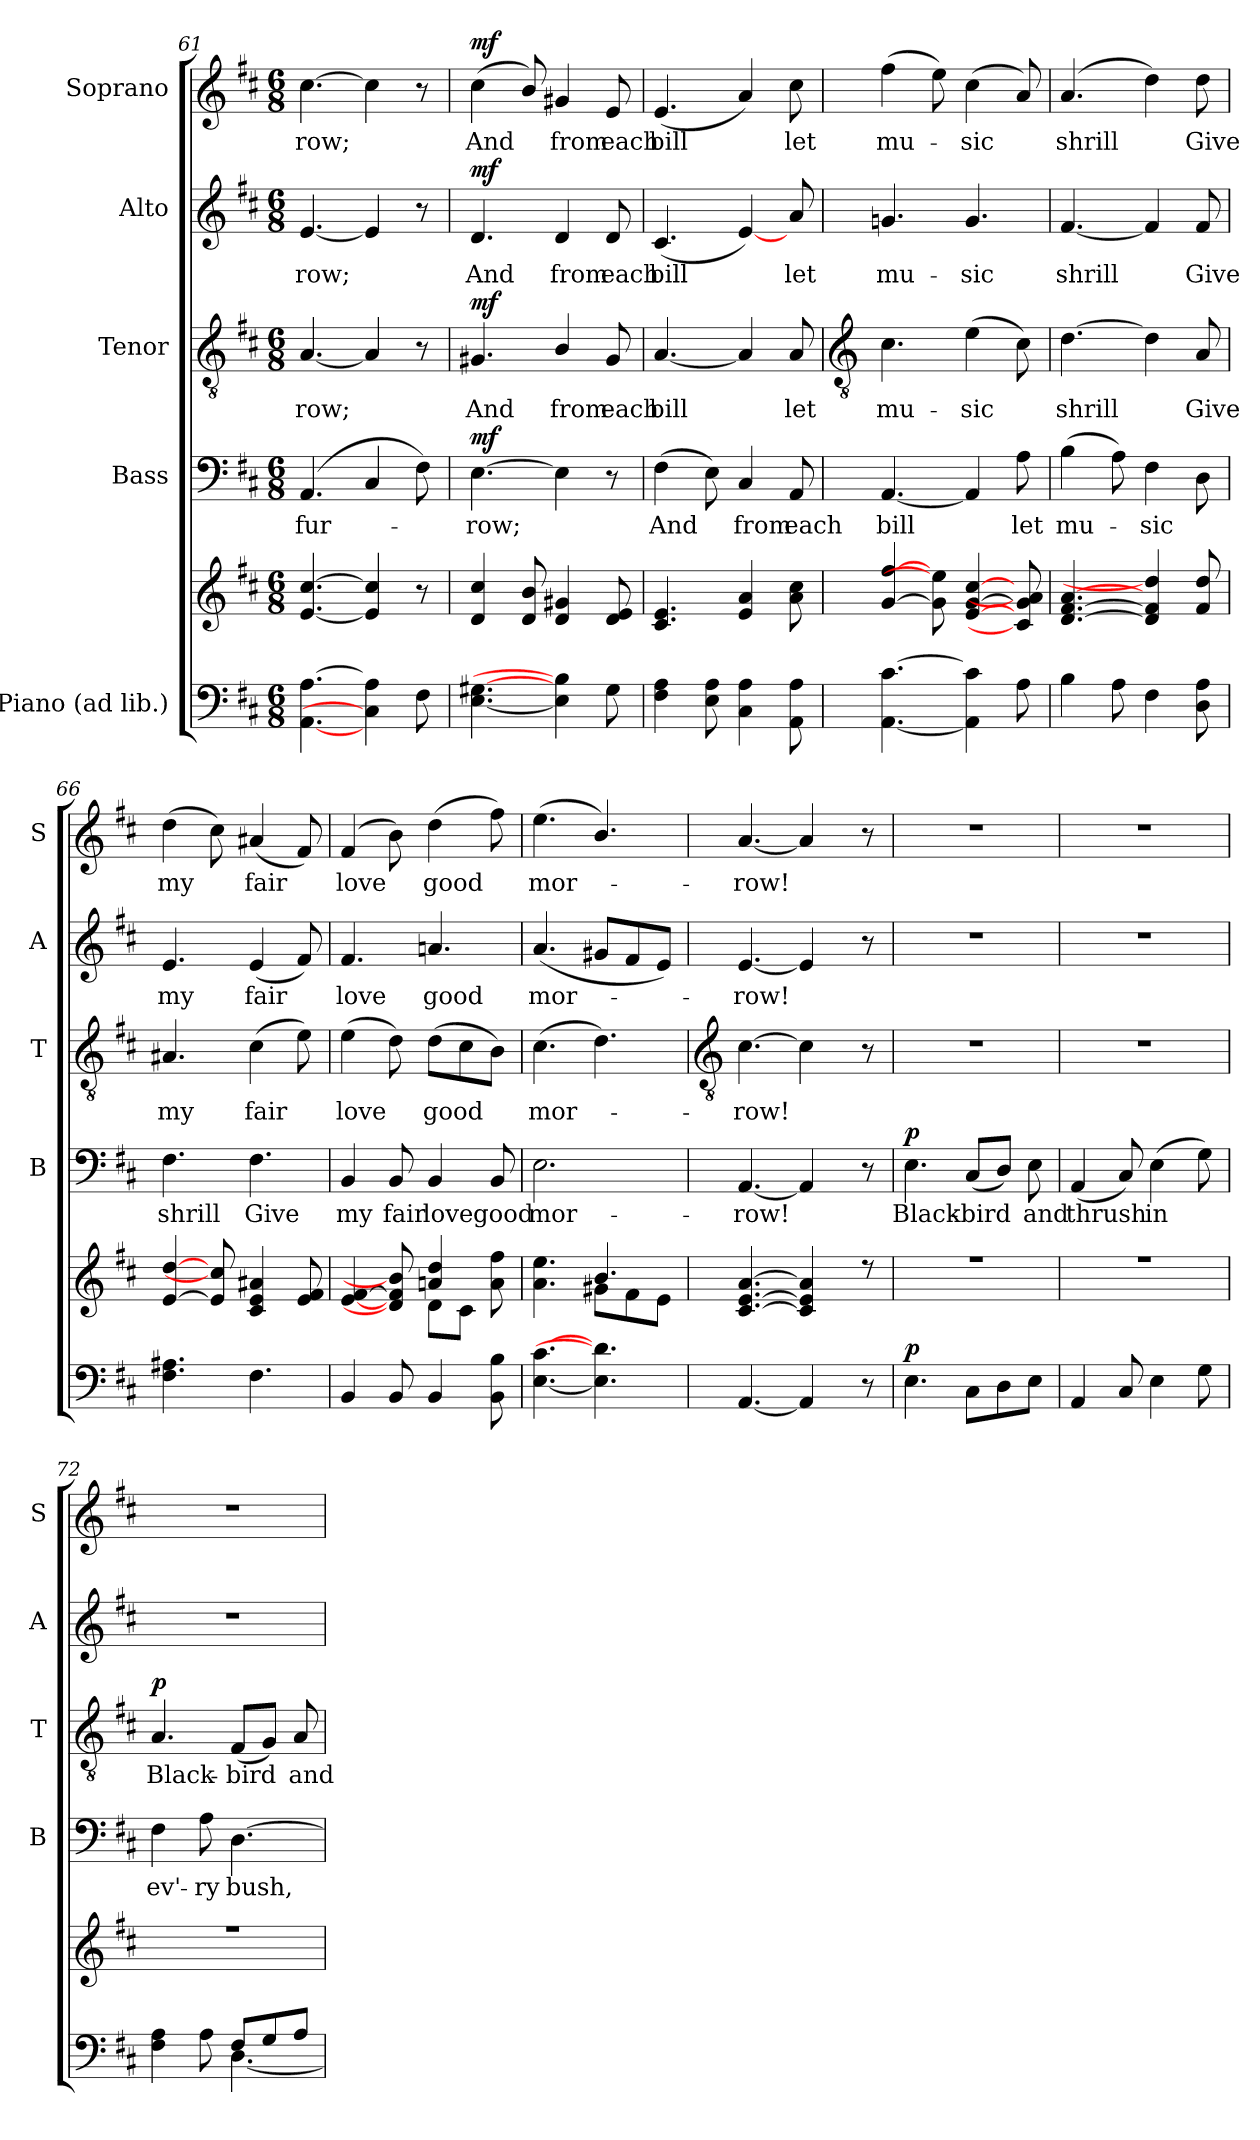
**kern	**kern	**dynam	**kern	**text	**dynam	**kern	**text	**dynam	**kern	**text	**dynam	**kern	**text	**dynam
*part5	*part5	*part5	*part4	*part4	*part4	*part3	*part3	*part3	*part2	*part2	*part2	*part1	*part1	*part1
*staff6	*staff5	*staff5/6	*staff4	*staff4	*staff4	*staff3	*staff3	*staff3	*staff2	*staff2	*staff2	*staff1	*staff1	*staff1
*I"Piano (ad lib.)	*	*	*I"Bass	*	*	*I"Tenor	*	*	*I"Alto	*	*	*I"Soprano	*	*
*	*	*	*I'B	*	*	*I'T	*	*	*I'A	*	*	*I'S	*	*
*clefF4	*clefG2	*	*clefF4	*	*	*clefGv2	*	*	*clefG2	*	*	*clefG2	*	*
*k[f#c#]	*k[f#c#]	*	*k[f#c#]	*	*	*k[f#c#]	*	*	*k[f#c#]	*	*	*k[f#c#]	*	*
*D:	*D:	*	*D:	*	*	*D:	*	*	*D:	*	*	*D:	*	*
*M6/8	*M6/8	*	*M6/8	*	*	*M6/8	*	*	*M6/8	*	*	*M6/8	*	*
=61	=61	=61	=61	=61	=61	=61	=61	=61	=61	=61	=61	=61	=61	=61
!	!	!	!	!LO:LY:b	!	!	!LO:LY:b	!	!	!LO:LY:b	!	!	!LO:LY:b	!
[4.AA [4.A	[4.e [4.cc#	.	(<4.AA	fur-	.	[4.A	row;	.	[4.e	row;	.	[4.cc#	row;	.
4C#] 4A]	4e] 4cc#]	.	4C#	.	.	4A]	.	.	4e]	.	.	4cc#]	.	.
8F#	8r	.	8F#)	.	.	8r	.	.	8r	.	.	8r	.	.
=62	=62	=62	=62	=62	=62	=62	=62	=62	=62	=62	=62	=62	=62	=62
!	!	!LO:DY:b=2	!	!LO:LY:b	!	!	!LO:LY:b	!	!	!LO:LY:b	!	!	!LO:LY:b	!
!	!	!LO:DY:n=1:b	!	!	!LO:DY:b	!	!	!LO:DY:b	!	!	!LO:DY:b	!	!	!LO:DY:b
[4.E\ [4.G#X\	4d 4cc#	mf mf	[4.E	row;	mf	4.G#X	And	mf	4.d	And	mf	(<4cc#	And	mf
.	8d/ 8b/	.	.	.	.	.	.	.	.	.	.	8b/)	.	.
!	!	!	!	!	!	!	!LO:LY:b	!	!	!LO:LY:b	!	!	!LO:LY:b	!
4E] 4B]	4d 4g#X	.	4E]	.	.	4B/	from	.	4d	from	.	4g#X	from	.
!	!	!	!	!	!	!	!LO:LY:b	!	!	!LO:LY:b	!	!	!LO:LY:b	!
8G#	8d 8e	.	8r	.	.	8G#	each	.	8d	each	.	8e	each	.
=63	=63	=63	=63	=63	=63	=63	=63	=63	=63	=63	=63	=63	=63	=63
!	!	!	!	!LO:LY:b	!	!	!LO:LY:b	!	!	!LO:LY:b	!	!	!LO:LY:b	!
4F# 4A	4.c# 4.e	.	(>4F#	And	.	[4.A	bill	.	(<4.c#	bill	.	(<4.e	bill	.
8E 8A	.	.	8E)	.	.	.	.	.	.	.	.	.	.	.
!	!	!	!	!LO:LY:b	!	!	!	!	!	!	!	!	!	!
4C# 4A	4e 4a	.	4C#	from	.	4A]	.	.	[4e)	.	.	4a)	.	.
!	!	!	!	!LO:LY:b	!	!	!LO:LY:b	!	!	!LO:LY:b	!	!	!LO:LY:b	!
8AA 8A	8a 8cc#	.	8AA	each	.	8A	let	.	8a	let	.	8cc#	let	.
!!LO:LB:g=z
=64	=64	=64	=64	=64	=64	=64	=64	=64	=64	=64	=64	=64	=64	=64
*	*	*	*	*	*	*clefGv2	*	*	*	*	*	*	*	*
*	*^	*	*	*	*	*	*	*	*	*	*	*	*	*
!	!	!LO:N:vis=1	!	!	!LO:LY:b	!	!	!LO:LY:b	!	!	!LO:LY:b	!	!	!LO:LY:b	!
[4.AA [4.c#	[4g [4ff#	2.ryy	.	[4.AA	bill	.	4.c#	mu-	.	4.gn	mu-	.	(>4ff#	mu-	.
.	8g\] 8ee\]	.	.	.	.	.	.	.	.	.	.	.	8ee\)	.	.
!	!	!	!	!	!	!	!	!LO:LY:b	!	!	!LO:LY:b	!	!	!LO:LY:b	!
4AA] 4c#]	[4e [4g [4cc#	.	.	4AA]	.	.	(>4e	-sic	.	4.g	-sic	.	(<4cc#	sic	.
!	!	!	!	!	!LO:LY:b	!	!	!	!	!	!	!	!	!	!
8A	8c#] 8g] 8a]	.	.	8A	let	.	8c#)	.	.	.	.	.	8a)	.	.
=65	=65	=65	=65	=65	=65	=65	=65	=65	=65	=65	=65	=65	=65	=65	=65
!	!	!LO:N:vis=1	!	!	!LO:LY:b	!	!	!LO:LY:b	!	!	!LO:LY:b	!	!	!LO:LY:b	!
4B	[4.d [4.f# [4.a	2.ryy	.	(>4B	mu-	.	[4.d	shrill	.	[4.f#	shrill	.	(<4.a	shrill	.
8A	.	.	.	8A)	.	.	.	.	.	.	.	.	.	.	.
!	!	!	!	!	!LO:LY:b	!	!	!	!	!	!	!	!	!	!
4F#	4d] 4f#] 4dd]	.	.	4F#	sic	.	4d]	.	.	4f#]	.	.	4dd)	.	.
!	!	!	!	!	!	!	!	!LO:LY:b	!	!	!LO:LY:b	!	!	!LO:LY:b	!
8D 8A	8f# 8dd	.	.	8D	.	.	8A	Give	.	8f#	Give	.	8dd	Give	.
=66	=66	=66	=66	=66	=66	=66	=66	=66	=66	=66	=66	=66	=66	=66	=66
!	!	!LO:N:vis=1	!	!	!LO:LY:b	!	!	!LO:LY:b	!	!	!LO:LY:b	!	!	!LO:LY:b	!
4.F# 4.A#X	[4e [4dd	2.ryy	.	4.F#	shrill	.	4.A#X	my	.	4.e	my	.	(>4dd	my	.
.	8e] 8cc#]	.	.	.	.	.	.	.	.	.	.	.	8cc#)	.	.
!	!	!	!	!	!LO:LY:b	!	!	!LO:LY:b	!	!	!LO:LY:b	!	!	!LO:LY:b	!
4.F#	4c# 4e 4a#X	.	.	4.F#	Give	.	(>4c#	fair	.	(<4e	fair	.	(<4a#X	fair	.
.	8e 8f#	.	.	.	.	.	8e)	.	.	8f#)	.	.	8f#)	.	.
=67	=67	=67	=67	=67	=67	=67	=67	=67	=67	=67	=67	=67	=67	=67	=67
!	!	!	!	!	!LO:LY:b	!	!	!LO:LY:b	!	!	!LO:LY:b	!	!	!LO:LY:b	!
4BB/	[4e [4f#	4.ryy	.	4BB	my	.	(>4e	love	.	4.f#	love	.	(<4f#	love	.
!	!	!	!	!	!LO:LY:b	!	!	!	!	!	!	!	!	!	!
8BB/	8d] 8f#] 8b]	.	.	8BB	fair	.	8d)	.	.	.	.	.	8b)	.	.
!	!	!	!	!	!LO:LY:b	!	!	!LO:LY:b	!	!	!LO:LY:b	!	!	!LO:LY:b	!
4BB/	4an/ 4dd/	8d\L	.	4BB	love	.	(>8dL	good	.	4.an	good	.	(>4dd	good	.
.	.	8c#\J	.	.	.	.	8c#	.	.	.	.	.	.	.	.
!	!	!	!	!	!LO:LY:b	!	!	!	!	!	!	!	!	!	!
8BB 8B	8a 8ff#	8ryy	.	8BB	good	.	8BJ)	.	.	.	.	.	8ff#)	.	.
=68	=68	=68	=68	=68	=68	=68	=68	=68	=68	=68	=68	=68	=68	=68	=68
!	!	!	!	!	!LO:LY:b	!	!	!LO:LY:b	!	!	!LO:LY:b	!	!	!LO:LY:b	!
[4.E [4.c#	4.a 4.ee	4.ryy	.	2.E	mor-	.	(>4.c#	mor-	.	(<4.a	mor-	.	(<4.ee	mor-	.
4.E] 4.d]	4.b/	8g#X\L	.	.	.	.	4.d)	.	.	8g#XL	.	.	4.b/)	.	.
.	.	8f#\	.	.	.	.	.	.	.	8f#	.	.	.	.	.
.	.	8e\J	.	.	.	.	.	.	.	8eJ)	.	.	.	.	.
!!LO:LB:g=z
=69	=69	=69	=69	=69	=69	=69	=69	=69	=69	=69	=69	=69	=69	=69	=69
*	*	*	*	*	*	*	*clefGv2	*	*	*	*	*	*	*	*
*^	*	*	*	*	*	*	*	*	*	*	*	*	*	*	*
!	!	!	!LO:N:vis=1	!	!	!LO:LY:b	!	!	!LO:LY:b	!	!	!LO:LY:b	!	!	!LO:LY:b	!
2ryy	[4.AA/	[4.c# [4.e [4.a	2.ryy	.	[4.AA	-row!	.	[4.c#	row!	.	[4.e	row!	.	[4.a	row!	.
.	4AA/]	4c#] 4e] 4a]	.	.	4AA]	.	.	4c#]	.	.	4e]	.	.	4a]	.	.
8ryy	.	.	.	.	.	.	.	.	.	.	.	.	.	.	.	.
8ryy	8r	8r	.	.	8r	.	.	8r	.	.	8r	.	.	8r	.	.
=70	=70	=70	=70	=70	=70	=70	=70	=70	=70	=70	=70	=70	=70	=70	=70	=70
!LO:N:vis=1	!	!LO:N:vis=1	!LO:N:vis=1	!LO:DY:a=2	!	!LO:LY:b	!LO:DY:b	!LO:N:vis=1	!	!	!LO:N:vis=1	!	!	!LO:N:vis=1	!	!
2.ryy	4.E\	2.r	2.ryy	p	4.E	Black-	p	2.r	.	.	2.r	.	.	2.r	.	.
!	!	!	!	!	!	!LO:LY:b	!	!	!	!	!	!	!	!	!	!
.	8C#\L	.	.	.	(<8C#L	-bird	.	.	.	.	.	.	.	.	.	.
.	8D\	.	.	.	8DJ)	.	.	.	.	.	.	.	.	.	.	.
!	!	!	!	!	!	!LO:LY:b	!	!	!	!	!	!	!	!	!	!
.	8E\J	.	.	.	8E	and	.	.	.	.	.	.	.	.	.	.
=71	=71	=71	=71	=71	=71	=71	=71	=71	=71	=71	=71	=71	=71	=71	=71	=71
!LO:N:vis=1	!	!LO:N:vis=1	!LO:N:vis=1	!	!	!LO:LY:b	!	!LO:N:vis=1	!	!	!LO:N:vis=1	!	!	!LO:N:vis=1	!	!
2.ryy	4AA/	2.r	2.ryy	.	(<4AA	thrush	.	2.r	.	.	2.r	.	.	2.r	.	.
.	8C#/	.	.	.	8C#)	.	.	.	.	.	.	.	.	.	.	.
!	!	!	!	!	!	!LO:LY:b	!	!	!	!	!	!	!	!	!	!
.	4E\	.	.	.	(>4E	in	.	.	.	.	.	.	.	.	.	.
.	8G\	.	.	.	8G)	.	.	.	.	.	.	.	.	.	.	.
=72	=72	=72	=72	=72	=72	=72	=72	=72	=72	=72	=72	=72	=72	=72	=72	=72
!	!	!LO:N:vis=1	!LO:N:vis=1	!	!	!LO:LY:b	!	!	!LO:LY:b	!LO:DY:b	!LO:N:vis=1	!	!	!LO:N:vis=1	!	!
4.ryy	4F#\ 4A\	2.r	2.ryy	.	4F#	ev'-	.	4.A	Black-	p	2.r	.	.	2.r	.	.
!	!	!	!	!	!	!LO:LY:b	!	!	!	!	!	!	!	!	!	!
.	8A\	.	.	.	8A	-ry	.	.	.	.	.	.	.	.	.	.
!	!	!	!	!	!	!LO:LY:b	!	!	!LO:LY:b	!	!	!	!	!	!	!
8F#/L	[4.D\	.	.	.	[4.D	bush,	.	(<8F#L	-bird	.	.	.	.	.	.	.
8G/	.	.	.	.	.	.	.	8GJ)	.	.	.	.	.	.	.	.
!	!	!	!	!	!	!	!	!	!LO:LY:b	!	!	!	!	!	!	!
8A/J	.	.	.	.	.	.	.	8A	and	.	.	.	.	.	.	.
*v	*v	*	*	*	*	*	*	*	*	*	*	*	*	*	*	*
*	*v	*v	*	*	*	*	*	*	*	*	*	*	*	*	*
=	=	=	=	=	=	=	=	=	=	=	=	=	=	=
*-	*-	*-	*-	*-	*-	*-	*-	*-	*-	*-	*-	*-	*-	*-
